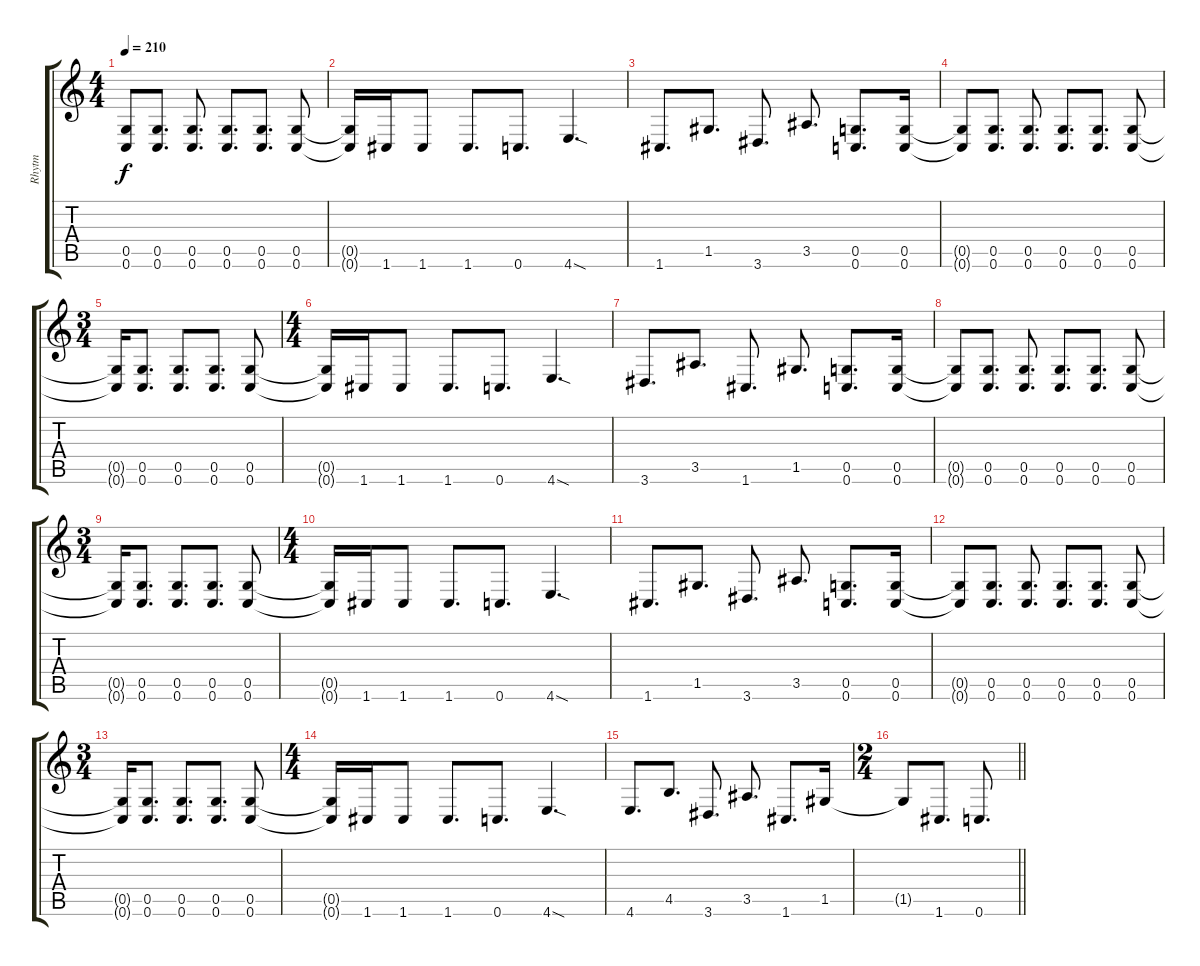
\track ("Rhytm" "Rhytm") {instrument distortionguitar}
\staff {score tabs}
\tuning (D4 A3 F3 C3 G2 C2) {hide}
\ts (4 4)
\tempo 210
\clef g2
\ks c
(0.5{t} 0.6{t}).8{dy f} (0.5 0.6).8{d} (0.5 0.6).8{d} (0.5 0.6).8{d} (0.5 0.6).8{d} (0.5 0.6).8 |
(0.5{t} 0.6{t}).16 1.6.16 1.6.8 1.6.8{d} 0.6.8{d} 4.6{sod}.4{d} |
1.6.8{d} 1.5.8{d} 3.6.8{d} 3.5.8{d} (0.5 0.6).8{d} (0.5 0.6).16 |
(0.5{t} 0.6{t}).8 (0.5 0.6).8{d} (0.5 0.6).8{d} (0.5 0.6).8{d} (0.5 0.6).8{d} (0.5 0.6).8 |
\ts (3 4)
(0.5{t} 0.6{t}).16 (0.5 0.6).8{d} (0.5 0.6).8{d} (0.5 0.6).8{d} (0.5 0.6).8 |
\ts (4 4)
(0.5{t} 0.6{t}).16 1.6.16 1.6.8 1.6.8{d} 0.6.8{d} 4.6{sod}.4{d} |
3.6.8{d} 3.5.8{d} 1.6.8{d} 1.5.8{d} (0.5 0.6).8{d} (0.5 0.6).16 |
(0.5{t} 0.6{t}).8 (0.5 0.6).8{d} (0.5 0.6).8{d} (0.5 0.6).8{d} (0.5 0.6).8{d} (0.5 0.6).8 |
\ts (3 4)
(0.5{t} 0.6{t}).16 (0.5 0.6).8{d} (0.5 0.6).8{d} (0.5 0.6).8{d} (0.5 0.6).8 |
\ts (4 4)
(0.5{t} 0.6{t}).16 1.6.16 1.6.8 1.6.8{d} 0.6.8{d} 4.6{sod}.4{d} |
1.6.8{d} 1.5.8{d} 3.6.8{d} 3.5.8{d} (0.5 0.6).8{d} (0.5 0.6).16 |
(0.5{t} 0.6{t}).8 (0.5 0.6).8{d} (0.5 0.6).8{d} (0.5 0.6).8{d} (0.5 0.6).8{d} (0.5 0.6).8 |
\ts (3 4)
(0.5{t} 0.6{t}).16 (0.5 0.6).8{d} (0.5 0.6).8{d} (0.5 0.6).8{d} (0.5 0.6).8 |
\ts (4 4)
(0.5{t} 0.6{t}).16 1.6.16 1.6.8 1.6.8{d} 0.6.8{d} 4.6{sod}.4{d} |
4.6.8{d} 4.5.8{d} 3.6.8{d} 3.5.8{d} 1.6.8{d} 1.5.16 |
\ts (2 4)
\barLineRight lightlight
1.5{t}.8 1.6.8{d} 0.6.8{d}
